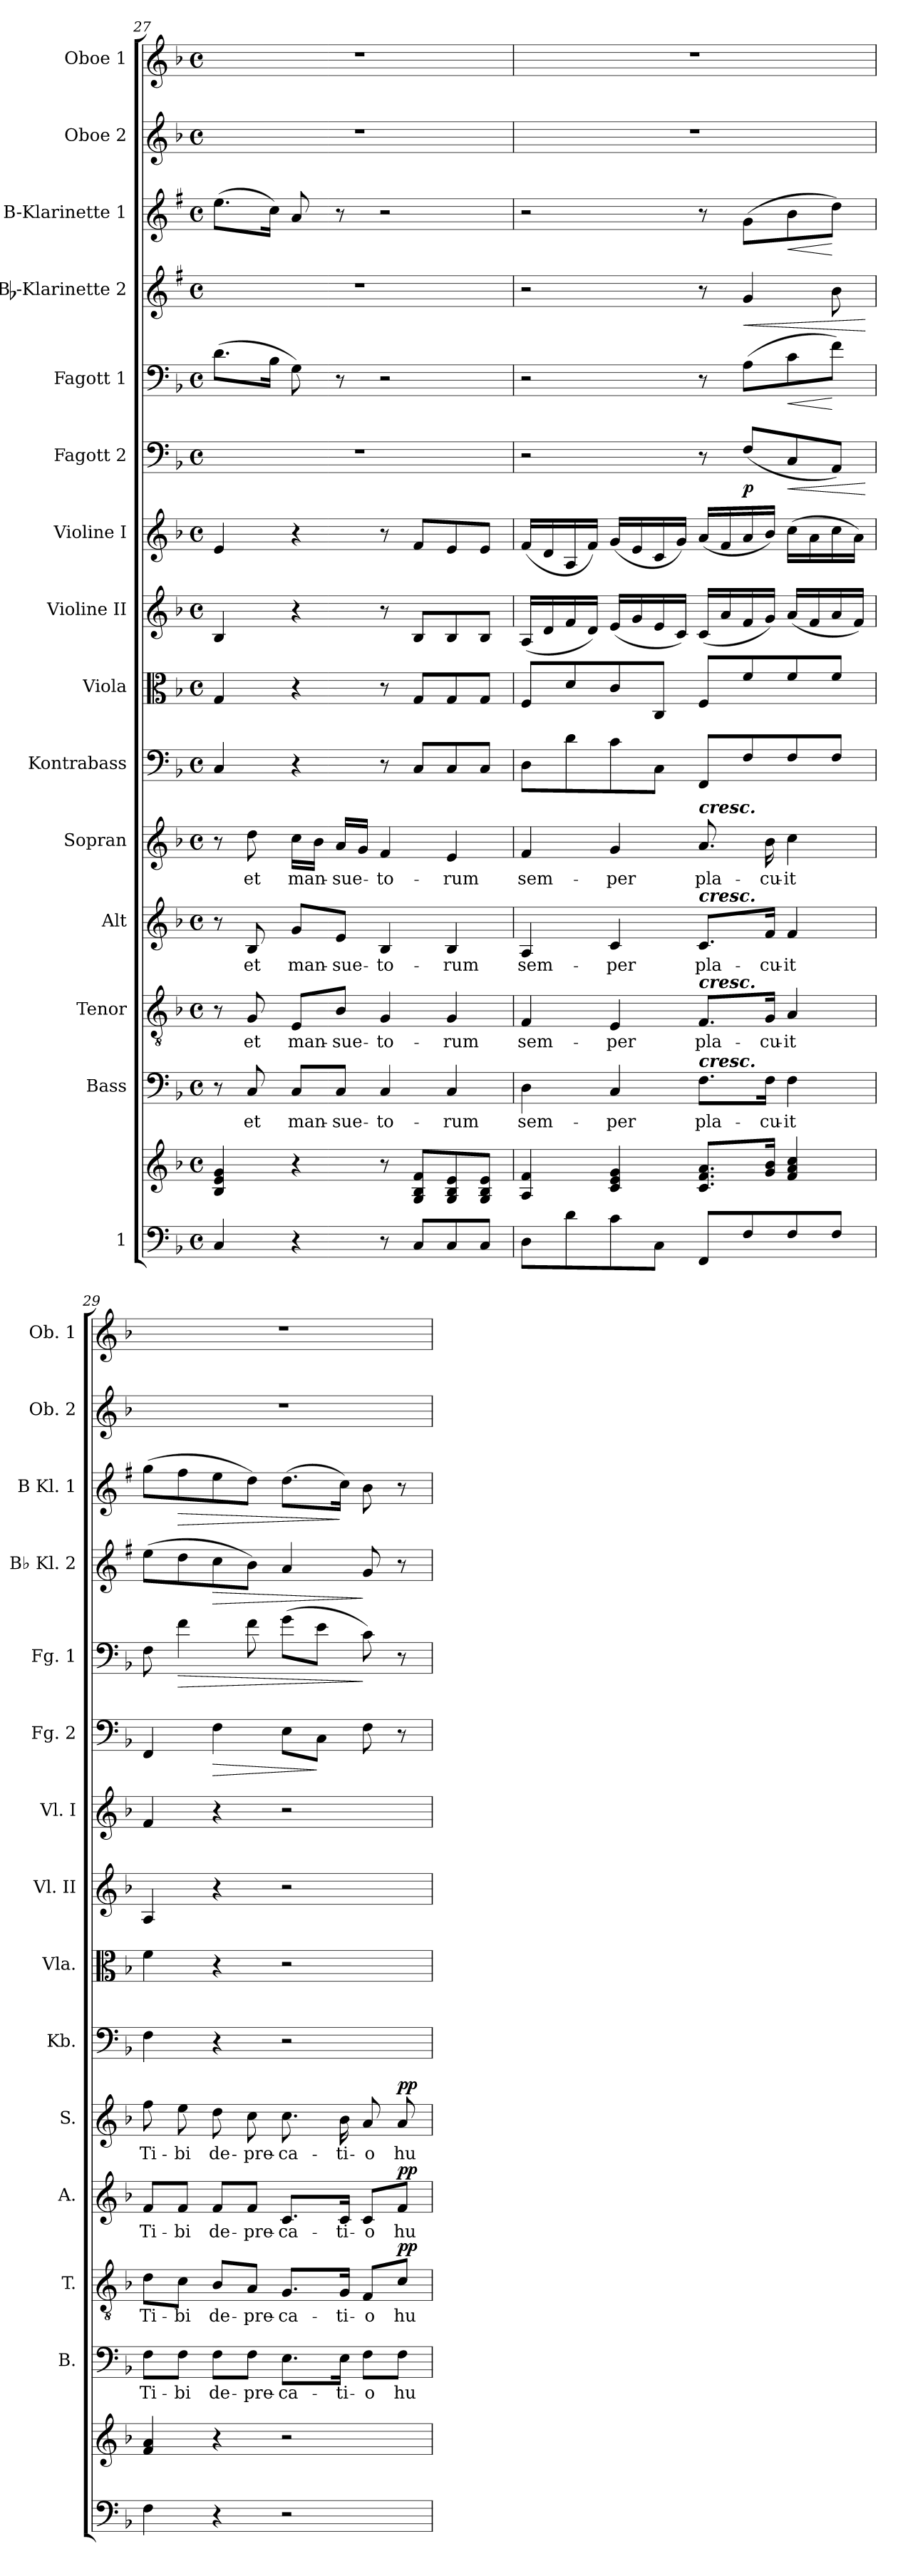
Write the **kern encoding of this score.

**kern	**kern	**kern	**text	**kern	**text	**dynam	**kern	**text	**dynam	**kern	**text	**dynam	**kern	**kern	**kern	**kern	**kern	**dynam	**kern	**dynam	**kern	**dynam	**kern	**dynam	**kern	**kern
*part15	*part15	*part14	*part14	*part13	*part13	*part13	*part12	*part12	*part12	*part11	*part11	*part11	*part10	*part9	*part8	*part7	*part6	*part6	*part5	*part5	*part4	*part4	*part3	*part3	*part2	*part1
*staff16	*staff15	*staff14	*staff14	*staff13	*staff13	*staff13	*staff12	*staff12	*staff12	*staff11	*staff11	*staff11	*staff10	*staff9	*staff8	*staff7	*staff6	*staff6	*staff5	*staff5	*staff4	*staff4	*staff3	*staff3	*staff2	*staff1
*I"1	*	*I"Bass	*	*I"Tenor	*	*	*I"Alt	*	*	*I"Sopran	*	*	*I"Kontrabass	*I"Viola	*I"Violine II	*I"Violine I	*I"Fagott 2	*	*I"Fagott 1	*	*I"Bb-Klarinette 2	*	*I"B-Klarinette 1	*	*I"Oboe 2	*I"Oboe 1
*	*	*I'B.	*	*I'T.	*	*	*I'A.	*	*	*I'S.	*	*	*I'Kb.	*I'Vla.	*I'Vl. II	*I'Vl. I	*I'Fg. 2	*	*I'Fg. 1	*	*I'Bb Kl. 2	*	*I'B Kl. 1	*	*I'Ob. 2	*I'Ob. 1
*clefF4	*clefG2	*clefF4	*	*clefGv2	*	*	*clefG2	*	*	*clefG2	*	*	*clefF4	*clefC3	*clefG2	*clefG2	*clefF4	*	*clefF4	*	*clefG2	*	*clefG2	*	*clefG2	*clefG2
*	*	*	*	*	*	*	*	*	*	*	*	*	*ITrd7c12	*	*	*	*	*	*	*	*ITrd1c2	*	*ITrd1c2	*	*	*
*k[b-]	*k[b-]	*k[b-]	*	*k[b-]	*	*	*k[b-]	*	*	*k[b-]	*	*	*k[b-]	*k[b-]	*k[b-]	*k[b-]	*k[b-]	*	*k[b-]	*	*k[b-]	*	*k[b-]	*	*k[b-]	*k[b-]
*F:	*F:	*F:	*	*F:	*	*	*F:	*	*	*F:	*	*	*F:	*F:	*F:	*F:	*F:	*	*F:	*	*F:	*	*F:	*	*F:	*F:
*M4/4	*M4/4	*M4/4	*	*M4/4	*	*	*M4/4	*	*	*M4/4	*	*	*M4/4	*M4/4	*M4/4	*M4/4	*M4/4	*	*M4/4	*	*M4/4	*	*M4/4	*	*M4/4	*M4/4
*met(c)	*met(c)	*met(c)	*	*met(c)	*	*	*met(c)	*	*	*met(c)	*	*	*met(c)	*met(c)	*met(c)	*met(c)	*met(c)	*	*met(c)	*	*met(c)	*	*met(c)	*	*met(c)	*met(c)
=27	=27	=27	=27	=27	=27	=27	=27	=27	=27	=27	=27	=27	=27	=27	=27	=27	=27	=27	=27	=27	=27	=27	=27	=27	=27	=27
4C/	4B-/ 4e/ 4g/	8r	.	8r	.	.	8r	.	.	8r	.	.	4CC/	4G/	4B-/	4e/	1r	.	(>8.d\L	.	1r	.	(>8.dd\L	.	1r	1r
!	!	!	!LO:LY:b	!	!LO:LY:b	!	!	!LO:LY:b	!	!	!LO:LY:b	!	!	!	!	!	!	!	!	!	!	!	!	!	!	!
.	.	8C/	et	8G/	et	.	8B-/	et	.	8dd\	et	.	.	.	.	.	.	.	.	.	.	.	.	.	.	.
.	.	.	.	.	.	.	.	.	.	.	.	.	.	.	.	.	.	.	16B-\Jk	.	.	.	16b-\Jk)	.	.	.
!	!	!	!LO:LY:b	!	!LO:LY:b	!	!	!LO:LY:b	!	!	!LO:LY:b	!	!	!	!	!	!	!	!	!	!	!	!	!	!	!
4r	4r	8C/L	man-	8E/L	man-	.	8g/L	man-	.	16cc\LL	man-	.	4r	4r	4r	4r	.	.	8G\)	.	.	.	8g/	.	.	.
.	.	.	.	.	.	.	.	.	.	16b-\JJ	.	.	.	.	.	.	.	.	.	.	.	.	.	.	.	.
!	!	!	!LO:LY:b	!	!LO:LY:b	!	!	!LO:LY:b	!	!	!LO:LY:b	!	!	!	!	!	!	!	!	!	!	!	!	!	!	!
.	.	8C/J	-sue-	8B-/J	-sue-	.	8e/J	-sue-	.	16a/LL	-sue-	.	.	.	.	.	.	.	8r	.	.	.	8r	.	.	.
.	.	.	.	.	.	.	.	.	.	16g/JJ	.	.	.	.	.	.	.	.	.	.	.	.	.	.	.	.
!	!	!	!LO:LY:b	!	!LO:LY:b	!	!	!LO:LY:b	!	!	!LO:LY:b	!	!	!	!	!	!	!	!	!	!	!	!	!	!	!
8r	8r	4C/	-to-	4G/	-to-	.	4B-/	-to-	.	4f/	-to-	.	8r	8r	8r	8r	.	.	2r	.	.	.	2r	.	.	.
8C/L	8G/ 8B-/ 8f/L	.	.	.	.	.	.	.	.	.	.	.	8CC/L	8G/L	8B-/L	8f/L	.	.	.	.	.	.	.	.	.	.
!	!	!	!LO:LY:b	!	!LO:LY:b	!	!	!LO:LY:b	!	!	!LO:LY:b	!	!	!	!	!	!	!	!	!	!	!	!	!	!	!
8C/	8G/ 8B-/ 8e/	4C/	-rum	4G/	-rum	.	4B-/	-rum	.	4e/	-rum	.	8CC/	8G/	8B-/	8e/	.	.	.	.	.	.	.	.	.	.
8C/J	8G/ 8B-/ 8e/J	.	.	.	.	.	.	.	.	.	.	.	8CC/J	8G/J	8B-/J	8e/J	.	.	.	.	.	.	.	.	.	.
=28	=28	=28	=28	=28	=28	=28	=28	=28	=28	=28	=28	=28	=28	=28	=28	=28	=28	=28	=28	=28	=28	=28	=28	=28	=28	=28
!	!	!	!LO:LY:b	!	!LO:LY:b	!	!	!LO:LY:b	!	!	!LO:LY:b	!	!	!	!	!	!	!	!	!	!	!	!	!	!	!
8D\L	4A/ 4f/	4D\	sem-	4F/	sem-	.	4A/	sem-	.	4f/	sem-	.	8DD\L	8F/L	(<16A/LL	(<16f/LL	2r	.	2r	.	2r	.	2r	.	1r	1r
.	.	.	.	.	.	.	.	.	.	.	.	.	.	.	16d/	16d/	.	.	.	.	.	.	.	.	.	.
8d\	.	.	.	.	.	.	.	.	.	.	.	.	8D\	8d/	16f/	16A/	.	.	.	.	.	.	.	.	.	.
.	.	.	.	.	.	.	.	.	.	.	.	.	.	.	16d/JJ)	16f/JJ)	.	.	.	.	.	.	.	.	.	.
!	!	!	!LO:LY:b	!	!LO:LY:b	!	!	!LO:LY:b	!	!	!LO:LY:b	!	!	!	!	!	!	!	!	!	!	!	!	!	!	!
8c\	4c/ 4e/ 4g/	4C/	-per	4E/	-per	.	4c/	-per	.	4g/	-per	.	8C\	8c/	(<16e/LL	(<16g/LL	.	.	.	.	.	.	.	.	.	.
.	.	.	.	.	.	.	.	.	.	.	.	.	.	.	16g/	16e/	.	.	.	.	.	.	.	.	.	.
8C\J	.	.	.	.	.	.	.	.	.	.	.	.	8CC\J	8C/J	16e/	16c/	.	.	.	.	.	.	.	.	.	.
.	.	.	.	.	.	.	.	.	.	.	.	.	.	.	16c/JJ)	16g/JJ)	.	.	.	.	.	.	.	.	.	.
!	!	!	!	!	!	!	!	!	!	!LO:TX:a:Bi:t=cresc.	!	!	!	!	!	!	!	!	!	!	!	!	!	!	!	!
!	!	!	!	!	!	!	!LO:TX:a:Bi:t=cresc.	!	!	!	!	!	!	!	!	!	!	!	!	!	!	!	!	!	!	!
!	!	!	!	!LO:TX:a:Bi:t=cresc.	!	!	!	!	!	!	!	!	!	!	!	!	!	!	!	!	!	!	!	!	!	!
!	!	!LO:TX:a:Bi:t=cresc.	!	!	!	!	!	!	!	!	!	!	!	!	!	!	!	!	!	!	!	!	!	!	!	!
!	!	!	!LO:LY:b	!	!LO:LY:b	!	!	!LO:LY:b	!	!	!LO:LY:b	!	!	!	!	!	!	!	!	!	!	!	!	!	!	!
8FF/L	8.c/ 8.f/ 8.a/L	8.F\L	pla-	8.F/L	pla-	.	8.c/L	pla-	.	8.a/	pla-	.	8FFF/L	8F/L	(<16c/LL	(<16a/LL	8r	.	8r	.	8r	.	8r	.	.	.
.	.	.	.	.	.	.	.	.	.	.	.	.	.	.	16a/	16f/	.	.	.	.	.	.	.	.	.	.
!	!	!	!	!	!	!	!	!	!	!	!	!	!	!	!	!	!	!LO:DY:b	!	!	!	!LO:HP:b	!	!	!	!
8F/	.	.	.	.	.	.	.	.	.	.	.	.	8FF/	8f/	16f/	16a/	(<8F/L	p	(>8A\L	.	4f/	<	(>8f\L	.	.	.
!	!	!	!LO:LY:b	!	!LO:LY:b	!	!	!LO:LY:b	!	!	!LO:LY:b	!	!	!	!	!	!	!	!	!	!	!	!	!	!	!
.	16g/ 16b-/Jk	16F\Jk	-cu-	16G/Jk	-cu-	.	16f/Jk	-cu-	.	16b-\	-cu-	.	.	.	16g/JJ)	16b-/JJ)	.	.	.	.	.	.	.	.	.	.
!	!	!	!LO:LY:b	!	!LO:LY:b	!	!	!LO:LY:b	!	!	!LO:LY:b	!	!	!	!	!	!	!LO:HP:b	!	!LO:HP:b	!	!	!	!LO:HP:b	!	!
8F/	4f/ 4a/ 4cc/	4F\	-it	4A/	-it	.	4f/	-it	.	4cc\	-it	.	8FF/	8f/	(<16a/LL	(>16cc\LL	8C/	<	8c\	<	.	.	8a\	<	.	.
.	.	.	.	.	.	.	.	.	.	.	.	.	.	.	16f/	16a\	.	.	.	.	.	.	.	.	.	.
8F/J	.	.	.	.	.	.	.	.	.	.	.	.	8FF/J	8f/J	16a/	16cc\	8AA/J)	.	8f\J)	[	8a\	.	8cc\J)	[	.	.
.	.	.	.	.	.	.	.	.	.	.	.	.	.	.	16f/JJ)	16a\JJ)	.	.	.	.	.	.	.	.	.	.
.	.	.	.	.	.	.	.	.	.	.	.	.	.	.	.	.	.	[	.	.	.	[	.	.	.	.
!!LO:PB:g=z
=29	=29	=29	=29	=29	=29	=29	=29	=29	=29	=29	=29	=29	=29	=29	=29	=29	=29	=29	=29	=29	=29	=29	=29	=29	=29	=29
!	!	!	!LO:LY:b	!	!LO:LY:b	!	!	!LO:LY:b	!	!	!LO:LY:b	!	!	!	!	!	!	!	!	!	!	!	!	!	!	!
4F\	4f/ 4a/	8F\L	Ti-	8d\L	Ti-	.	8f/L	Ti-	.	8ff\	Ti-	.	4FF\	4f\	4A/	4f/	4FF/	.	8F\	.	(>8dd\L	.	(>8ff\L	.	1r	1r
!	!	!	!LO:LY:b	!	!LO:LY:b	!	!	!LO:LY:b	!	!	!LO:LY:b	!	!	!	!	!	!	!	!	!LO:HP:b	!	!	!	!LO:HP:b	!	!
.	.	8F\J	-bi	8c\J	-bi	.	8f/J	-bi	.	8ee\	-bi	.	.	.	.	.	.	.	4f\	>	8cc\	.	8ee\	>	.	.
!	!	!	!LO:LY:b	!	!LO:LY:b	!	!	!LO:LY:b	!	!	!LO:LY:b	!	!	!	!	!	!	!LO:HP:b	!	!	!	!LO:HP:b	!	!	!	!
4r	4r	8F\L	de-	8B-/L	de-	.	8f/L	de-	.	8dd\	de-	.	4r	4r	4r	4r	4F\	>	.	.	8b-\	>	8dd\	.	.	.
!	!	!	!LO:LY:b	!	!LO:LY:b	!	!	!LO:LY:b	!	!	!LO:LY:b	!	!	!	!	!	!	!	!	!	!	!	!	!	!	!
.	.	8F\J	-pre-	8A/J	-pre-	.	8f/J	-pre-	.	8cc\	-pre-	.	.	.	.	.	.	.	8f\	.	8a\J)	.	8cc\J)	.	.	.
!	!	!	!LO:LY:b	!	!LO:LY:b	!	!	!LO:LY:b	!	!	!LO:LY:b	!	!	!	!	!	!	!	!	!	!	!	!	!	!	!
2r	2r	8.E\L	-ca-	8.G/L	-ca-	.	8.c/L	-ca-	.	8.cc\	-ca-	.	2r	2r	2r	2r	8E\L	.	(>8g\L	.	4g/	.	(>8.cc\L	.	.	.
.	.	.	.	.	.	.	.	.	.	.	.	.	.	.	.	.	8C\J	]	8e\J	.	.	.	.	.	.	.
!	!	!	!LO:LY:b	!	!LO:LY:b	!	!	!LO:LY:b	!	!	!LO:LY:b	!	!	!	!	!	!	!	!	!	!	!	!	!	!	!
.	.	16E\Jk	-ti-	16G/Jk	-ti-	.	16c/Jk	-ti-	.	16b-\	-ti-	.	.	.	.	.	.	.	.	.	.	.	16b-\Jk)	]	.	.
!	!	!	!LO:LY:b	!	!LO:LY:b	!	!	!LO:LY:b	!	!	!LO:LY:b	!	!	!	!	!	!	!	!	!	!	!	!	!	!	!
.	.	8F\L	-o	8F/L	-o	.	8c/L	-o	.	8a/	-o	.	.	.	.	.	8F\	.	8c\)	]	8f/	]	8a\	.	.	.
!	!	!	!LO:LY:b	!	!LO:LY:b	!LO:DY:a	!	!LO:LY:b	!LO:DY:a	!	!LO:LY:b	!LO:DY:a	!	!	!	!	!	!	!	!	!	!	!	!	!	!
.	.	8F\J	hu-	8c/J	hu-	pp	8f/J	hu-	pp	8a/	hu-	pp	.	.	.	.	8r	.	8r	.	8r	.	8r	.	.	.
=	=	=	=	=	=	=	=	=	=	=	=	=	=	=	=	=	=	=	=	=	=	=	=	=	=	=
*-	*-	*-	*-	*-	*-	*-	*-	*-	*-	*-	*-	*-	*-	*-	*-	*-	*-	*-	*-	*-	*-	*-	*-	*-	*-	*-
